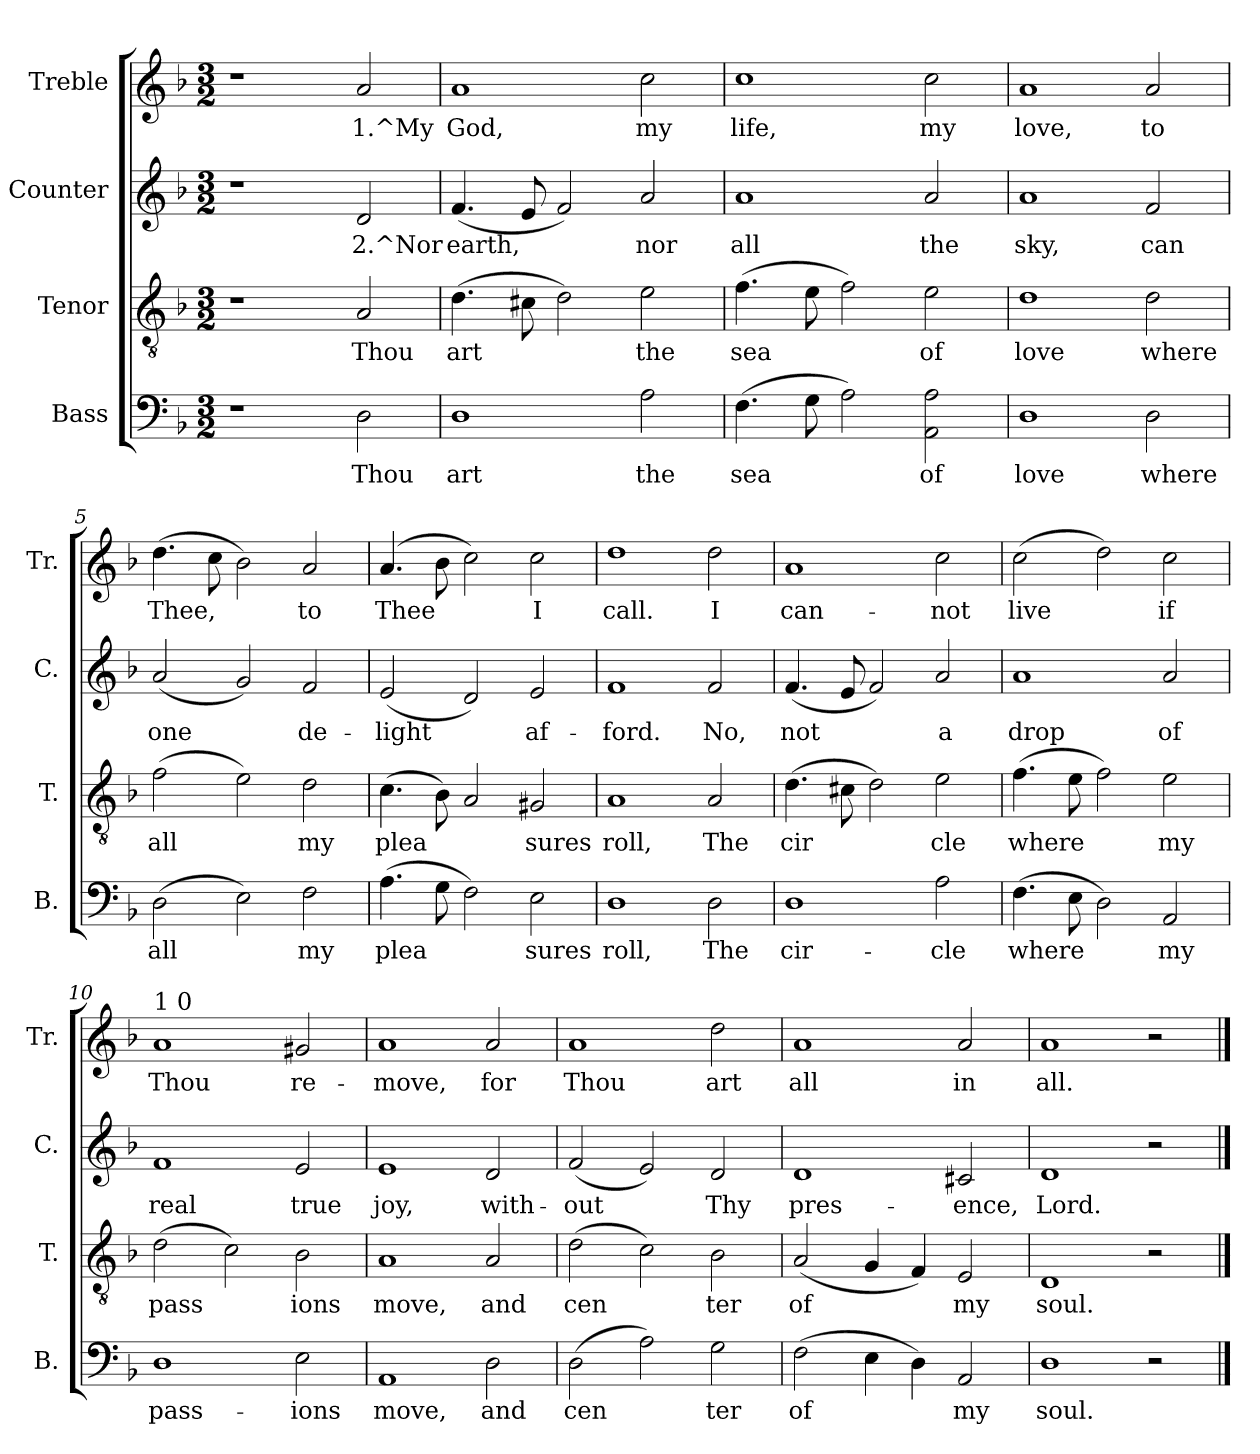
**kern	**text	**kern	**text	**kern	**text	**kern	**text
*part4	*part4	*part3	*part3	*part2	*part2	*part1	*part1
*staff4	*staff4	*staff3	*staff3	*staff2	*staff2	*staff1	*staff1
*I"Bass	*	*I"Tenor	*	*I"Counter	*	*I"Treble	*
*I'B.	*	*I'T.	*	*I'C.	*	*I'Tr.	*
!!LO:PB:g=z
*stria5	*	*stria5	*	*stria5	*	*stria5	*
*clefF4	*	*clefGv2	*	*clefG2	*	*clefG2	*
*k[b-]	*	*k[b-]	*	*k[b-]	*	*k[b-]	*
*F:	*	*F:	*	*F:	*	*F:	*
*M3/2	*	*M3/2	*	*M3/2	*	*M3/2	*
=1	=1	=1	=1	=1	=1	=1	=1
1r	.	1r	.	1r	.	1r	.
!	!LO:LY:a:cj	!	!LO:LY:b:cj	!	!LO:LY:b:rj	!	!LO:LY:b:rj
2D\	Thou	2A/	Thou	2d/	2.^Nor	2a/	1.^My
=2	=2	=2	=2	=2	=2	=2	=2
!	!LO:LY:a:cj	!	!LO:LY:b:cj	!	!LO:LY:b:rj	!	!LO:LY:b:rj
1D	art	(>4.d\	art	(<4.f/	earth,	1a	God,
!	!	!	!LO:LY:b:cj	!	!LO:LY:b:rj	!	!
.	.	8c#X\	.	8e/	.	.	.
!	!	!	!LO:LY:b:cj	!	!LO:LY:b:rj	!	!
.	.	2d\)	.	2f/)	.	.	.
!	!LO:LY:a:cj	!	!LO:LY:b:cj	!	!LO:LY:b:rj	!	!LO:LY:b:rj
2A\	the	2e\	the	2a/	nor	2cc\	my
=3	=3	=3	=3	=3	=3	=3	=3
!	!LO:LY:a:cj	!	!LO:LY:b:cj	!	!LO:LY:b:rj	!	!LO:LY:b:rj
(>4.F\	sea	(>4.f\	sea	1a	all	1cc	life,
!	!LO:LY:a:cj	!	!LO:LY:b:cj	!	!	!	!
8G\	.	8e\	.	.	.	.	.
!	!LO:LY:a:cj	!	!LO:LY:b:cj	!	!	!	!
2A\)	.	2f\)	.	.	.	.	.
!	!LO:LY:a:cj	!	!LO:LY:b:cj	!	!LO:LY:b:rj	!	!LO:LY:b:rj
2A\ 2AA\	of	2e\	of	2a/	the	2cc\	my
=4	=4	=4	=4	=4	=4	=4	=4
!	!LO:LY:a:cj	!	!LO:LY:b:cj	!	!LO:LY:b:rj	!	!LO:LY:b:rj
1D	love	1d	love	1a	sky,	1a	love,
!	!LO:LY:a:cj	!	!LO:LY:b:cj	!	!LO:LY:b:rj	!	!LO:LY:b:rj
2D\	where	2d\	where	2f/	can	2a/	to
=5	=5	=5	=5	=5	=5	=5	=5
!	!LO:LY:a:cj	!	!LO:LY:b:cj	!	!LO:LY:b:rj	!	!LO:LY:b:rj
(>2D\	all	(>2f\	all	(<2a/	one	(>4.dd\	Thee,
!	!	!	!	!	!	!	!LO:LY:b:rj
.	.	.	.	.	.	8cc\	.
!	!LO:LY:a:cj	!	!LO:LY:b:cj	!	!LO:LY:b:rj	!	!LO:LY:b:rj
2E\)	.	2e\)	.	2g/)	.	2b-\)	.
!	!LO:LY:a:cj	!	!LO:LY:b:cj	!	!LO:LY:b:rj	!	!LO:LY:b:rj
2F\	my	2d\	my	2f/	de-	2a/	to
!!LO:LB:g=z
=6	=6	=6	=6	=6	=6	=6	=6
!	!LO:LY:a:cj	!	!LO:LY:b:cj	!	!LO:LY:b:rj	!	!LO:LY:b:rj
(>4.A\	plea-	(>4.c\	plea-	(<2e/	-light	(>4.a/	Thee
!	!LO:LY:a:cj	!	!LO:LY:b:cj	!	!	!	!LO:LY:b:rj
8G\	--	8B-\)	--	.	.	8b-\	.
!	!LO:LY:a:cj	!	!LO:LY:b:cj	!	!LO:LY:b:rj	!	!LO:LY:b:rj
2F\)	--	2A/	--	2d/)	.	2cc\)	.
!	!LO:LY:a:cj	!	!LO:LY:b:cj	!	!LO:LY:b:rj	!	!LO:LY:b:rj
2E\	-sures	2G#X/	-sures	2e/	af-	2cc\	I
=7	=7	=7	=7	=7	=7	=7	=7
!	!LO:LY:a:cj	!	!LO:LY:b:cj	!	!LO:LY:b:rj	!	!LO:LY:b:rj
1D	roll,	1A	roll,	1f	-ford.	1dd	call.
!	!LO:LY:a:cj	!	!LO:LY:b:cj	!	!LO:LY:b:rj	!	!LO:LY:b:rj
2D\	The	2A/	The	2f/	No,	2dd\	I
=8	=8	=8	=8	=8	=8	=8	=8
!	!LO:LY:a:cj	!	!LO:LY:b:cj	!	!LO:LY:b:rj	!	!LO:LY:b:rj
1D	cir-	(>4.d\	cir-	(<4.f/	not	1a	can-
!	!	!	!LO:LY:b:cj	!	!LO:LY:b:rj	!	!
.	.	8c#X\	--	8e/	.	.	.
!	!	!	!LO:LY:b:cj	!	!LO:LY:b:rj	!	!
.	.	2d\)	--	2f/)	.	.	.
!	!LO:LY:a:cj	!	!LO:LY:b:cj	!	!LO:LY:b:rj	!	!LO:LY:b:rj
2A\	-cle	2e\	-cle	2a/	a	2cc\	-not
=9	=9	=9	=9	=9	=9	=9	=9
!	!LO:LY:a:cj	!	!LO:LY:b:cj	!	!LO:LY:b:rj	!	!LO:LY:b:rj
(>4.F\	where	(>4.f\	where	1a	drop	(>2cc\	live
!	!LO:LY:a:cj	!	!LO:LY:b:cj	!	!	!	!
8E\	.	8e\	.	.	.	.	.
!	!LO:LY:a:cj	!	!LO:LY:b:cj	!	!	!	!LO:LY:b:rj
2D\)	.	2f\)	.	.	.	2dd\)	.
!	!LO:LY:a:cj	!	!LO:LY:b:cj	!	!LO:LY:b:rj	!	!LO:LY:b:rj
2AA/	my	2e\	my	2a/	of	2cc\	if
!!LO:PB:g=z
=10	=10	=10	=10	=10	=10	=10	=10
!	!	!	!	!	!	!LO:TX:a:t=1 0	!
!	!LO:LY:a:cj	!	!LO:LY:b:cj	!	!LO:LY:b:rj	!	!LO:LY:b:rj
1D	pass-	(>2d\	pass-	1f	real	1a	Thou
!	!	!	!LO:LY:b:cj	!	!	!	!
.	.	2c\)	--	.	.	.	.
!	!LO:LY:a:cj	!	!LO:LY:b:cj	!	!LO:LY:b:rj	!	!LO:LY:b:rj
2E\	-ions	2B-\	-ions	2e/	true	2g#X/	re-
=11	=11	=11	=11	=11	=11	=11	=11
!	!LO:LY:a:cj	!	!LO:LY:b:cj	!	!LO:LY:b:rj	!	!LO:LY:b:rj
1AA	move,	1A	move,	1e	joy,	1a	-move,
!	!LO:LY:a:cj	!	!LO:LY:b:cj	!	!LO:LY:b:rj	!	!LO:LY:b:rj
2D\	and	2A/	and	2d/	with-	2a/	for
=12	=12	=12	=12	=12	=12	=12	=12
!	!LO:LY:a:cj	!	!LO:LY:b:cj	!	!LO:LY:b:rj	!	!LO:LY:b:rj
(>2D\	cen-	(>2d\	cen-	(<2f/	-out	1a	Thou
!	!LO:LY:a:cj	!	!LO:LY:b:cj	!	!LO:LY:b:rj	!	!
2A\)	--	2c\)	--	2e/)	.	.	.
!	!LO:LY:a:cj	!	!LO:LY:b:cj	!	!LO:LY:b:rj	!	!LO:LY:b:rj
2G\	-ter	2B-\	-ter	2d/	Thy	2dd\	art
=13	=13	=13	=13	=13	=13	=13	=13
!	!LO:LY:a:cj	!	!LO:LY:b:cj	!	!LO:LY:b:rj	!	!LO:LY:b:rj
(>2F\	of	(<2A/	of	1d	pres-	1a	all
!	!LO:LY:a:cj	!	!LO:LY:b:cj	!	!	!	!
4E\	.	4G/	.	.	.	.	.
!	!LO:LY:a:cj	!	!LO:LY:b:cj	!	!	!	!
4D\)	.	4F/)	.	.	.	.	.
!	!LO:LY:a:cj	!	!LO:LY:b:cj	!	!LO:LY:b:rj	!	!LO:LY:b:rj
2AA/	my	2E/	my	2c#X/	-ence,	2a/	in
=14	=14	=14	=14	=14	=14	=14	=14
!	!LO:LY:a:cj	!	!LO:LY:b:cj	!	!LO:LY:b:rj	!	!LO:LY:b:rj
1D	soul.	1D	soul.	1d	Lord.	1a	all.
2r	.	2r	.	2r	.	2r	.
==	==	==	==	==	==	==	==
*-	*-	*-	*-	*-	*-	*-	*-
